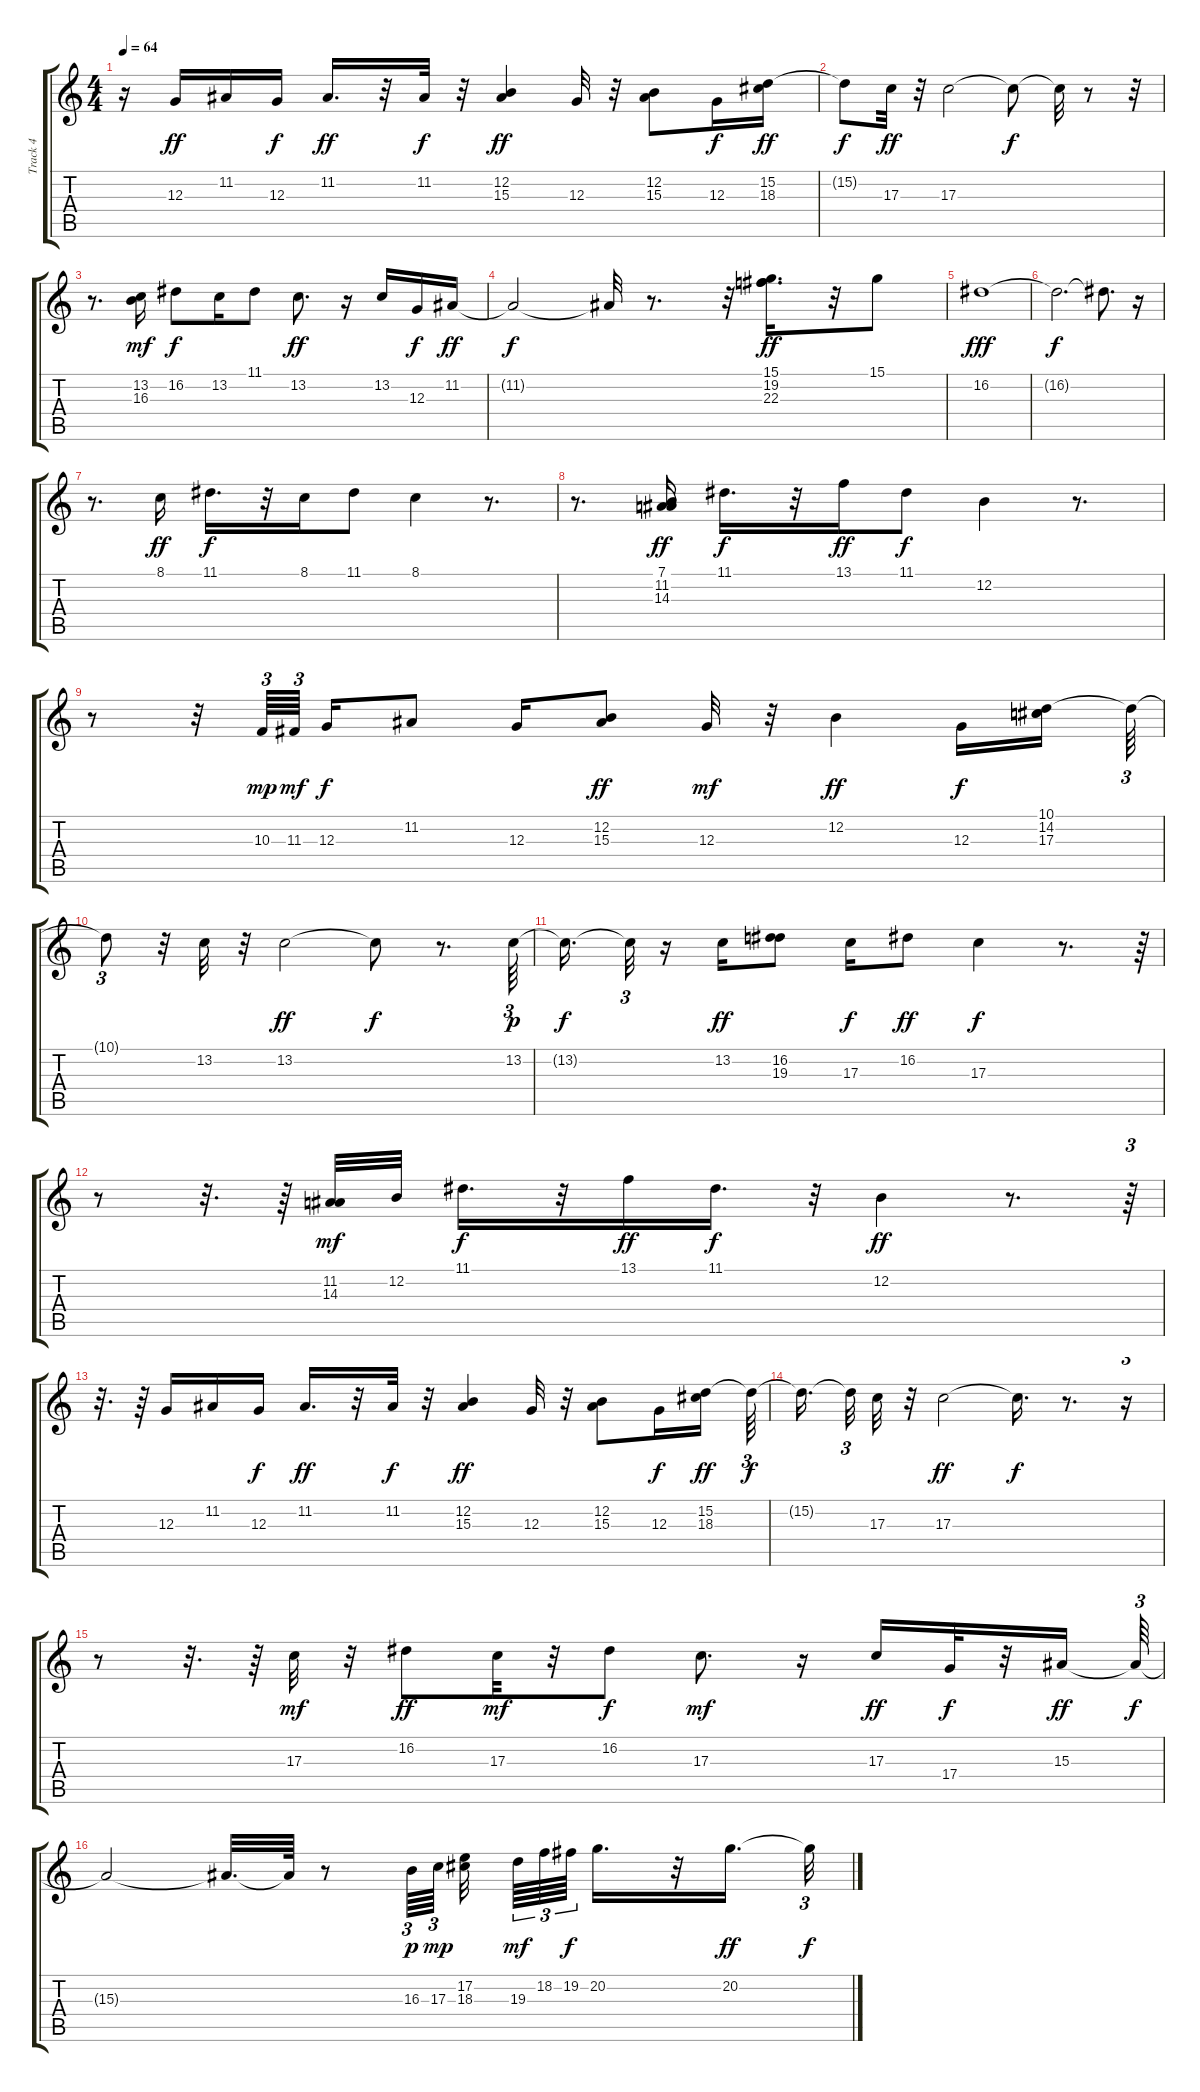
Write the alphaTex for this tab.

\track ("Track 4" "Track 4") {instrument recorder}
\staff {score tabs}
\tuning (E4 B3 G3 D3 A2 E2) {hide}
\ts (4 4)
\tempo 64
\clef g2
\ks c
r.16{dy f} 12.3.16{dy ff} 11.2.16 12.3.16{dy f} 11.2.16{d dy ff} r.32 11.2.32{dy f} r.32 (12.2 15.3).4{dy ff} 12.3.32 r.32 (12.2 15.3).8 12.3.16{dy f} (15.2 18.3).16{dy ff} |
15.2{t}.8{dy f} 17.3.32{dy ff} r.32 17.3.2 17.3{t}.8{dy f} 17.3{t}.32 r.8 r.32 |
r.8{d} (13.2 16.3).16{dy mf} 16.2.8{dy f} 13.2.16 11.1.8 13.2.8{d dy ff} r.16 13.2.16 12.3.16{dy f} 11.2.16{dy ff} |
11.2{t}.2{dy f} 11.2{t}.32 r.8{d} r.32 (15.1 19.2 22.3).16{d dy ff} r.32 15.1.8 |
16.2.1{dy fff} |
16.2{t}.2{d dy f} 16.2{t}.8{d} r.16 |
r.8{d} 8.1.16{dy ff} 11.1.16{d dy f} r.32 8.1.16 11.1.8 8.1.4 r.8{d} |
r.8{d} (7.1 11.2 14.3).16{dy ff} 11.1.16{d dy f} r.32 13.1.16{dy ff} 11.1.8{dy f} 12.2.4 r.8{d} |
r.8 r.32 10.3.64{tu (3 2) dy mp} 11.3.64{tu (3 2) dy mf beam splitsecondary} 12.3.16{dy f} 11.2.8 12.3.16 (12.2 15.3).8{dy ff} 12.3.32{dy mf} r.32 12.2.4{dy ff} 12.3.16{dy f} (10.1 14.2 17.3).16{beam splitsecondary} 10.1{t}.64{tu (3 2)} |
10.1{t}.8{tu (3 2)} r.32 13.2.32 r.32 13.2.2{dy ff} 13.2{t}.8{dy f} r.8{d} 13.2.64{tu (3 2) dy p} |
13.2{t}.16{d dy f} 13.2{t}.32{tu (3 2)} r.16 13.2.16{dy ff} (16.2 19.3).8 17.3.16{dy f} 16.2.8{dy ff} 17.3.4{dy f} r.8{d} r.64{tu (3 2)} |
r.8 r.32{d} r.64 (11.2 14.3).32{dy mf} 12.2.32 11.1.16{d dy f} r.32 13.1.16{dy ff} 11.1.16{d dy f} r.32 12.2.4{dy ff} r.8{d} r.64{tu (3 2)} |
r.32{d} r.64 12.3.16 11.2.16 12.3.16{dy f} 11.2.16{d dy ff} r.32 11.2.32{dy f} r.32 (12.2 15.3).4{dy ff} 12.3.32 r.32 (12.2 15.3).8 12.3.16{dy f} (15.2 18.3).16{dy ff} 15.2{t}.64{tu (3 2) dy f} |
15.2{t}.16{d beam splitsecondary} 15.2{t}.32{tu (3 2)} 17.3.32 r.32 17.3.2{dy ff} 17.3{t}.16{d dy f} r.8{d} r.16{tu (3 2)} |
r.8 r.32{d} r.64 17.3.32{dy mf} r.32 16.2.8{dy ff} 17.3.32{dy mf} r.32 16.2.8{dy f} 17.3.8{d dy mf} r.16 17.3.16{dy ff} 17.4.32{dy f} r.32 15.3.16{dy ff} 15.3{t}.64{tu (3 2) dy f} |
15.3{t}.2 15.3{t}.32{d} 15.3{t}.64 r.8 16.3.64{tu (3 2) dy p} 17.3.64{tu (3 2) dy mp beam splitsecondary} (17.2 18.3).32 19.3.64{tu (3 2) dy mf} 18.2.64{tu (3 2)} 19.2.64{tu (3 2) dy f beam splitsecondary} 20.2.16{d} r.32 20.2.16{d dy ff} 20.2{t}.32{tu (3 2) dy f}
